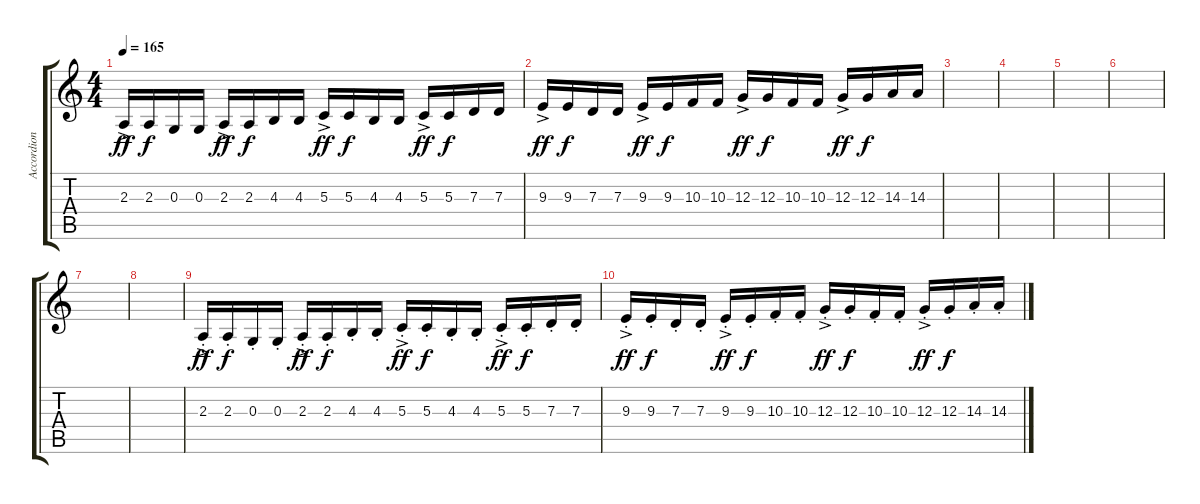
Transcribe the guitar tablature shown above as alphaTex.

\track ("Accordion" "Accordion") {instrument accordion}
\staff {score tabs}
\tuning (E4 B3 G3 D3 A2 E2) {hide}
\ts (4 4)
\tempo 165
\clef g2
\ks c
2.3{ac}.16{dy ff} 2.3.16{dy f} 0.3.16 0.3.16 2.3{ac}.16{dy ff} 2.3.16{dy f} 4.3.16 4.3.16 5.3{ac}.16{dy ff} 5.3.16{dy f} 4.3.16 4.3.16 5.3{ac}.16{dy ff} 5.3.16{dy f} 7.3.16 7.3.16 |
9.3{ac}.16{dy ff} 9.3.16{dy f} 7.3.16 7.3.16 9.3{ac}.16{dy ff} 9.3.16{dy f} 10.3.16 10.3.16 12.3{ac}.16{dy ff} 12.3.16{dy f} 10.3.16 10.3.16 12.3{ac}.16{dy ff} 12.3.16{dy f} 14.3.16 14.3.16 |
|
|
|
|
|
|
2.3{ac st}.16{dy ff} 2.3{st}.16{dy f} 0.3{st}.16 0.3{st}.16 2.3{ac st}.16{dy ff} 2.3{st}.16{dy f} 4.3{st}.16 4.3{st}.16 5.3{ac st}.16{dy ff} 5.3{st}.16{dy f} 4.3{st}.16 4.3{st}.16 5.3{ac st}.16{dy ff} 5.3{st}.16{dy f} 7.3{st}.16 7.3{st}.16 |
9.3{ac st}.16{dy ff} 9.3{st}.16{dy f} 7.3{st}.16 7.3{st}.16 9.3{ac st}.16{dy ff} 9.3{st}.16{dy f} 10.3{st}.16 10.3{st}.16 12.3{ac st}.16{dy ff} 12.3{st}.16{dy f} 10.3{st}.16 10.3{st}.16 12.3{ac st}.16{dy ff} 12.3{st}.16{dy f} 14.3{st}.16 14.3{st}.16
